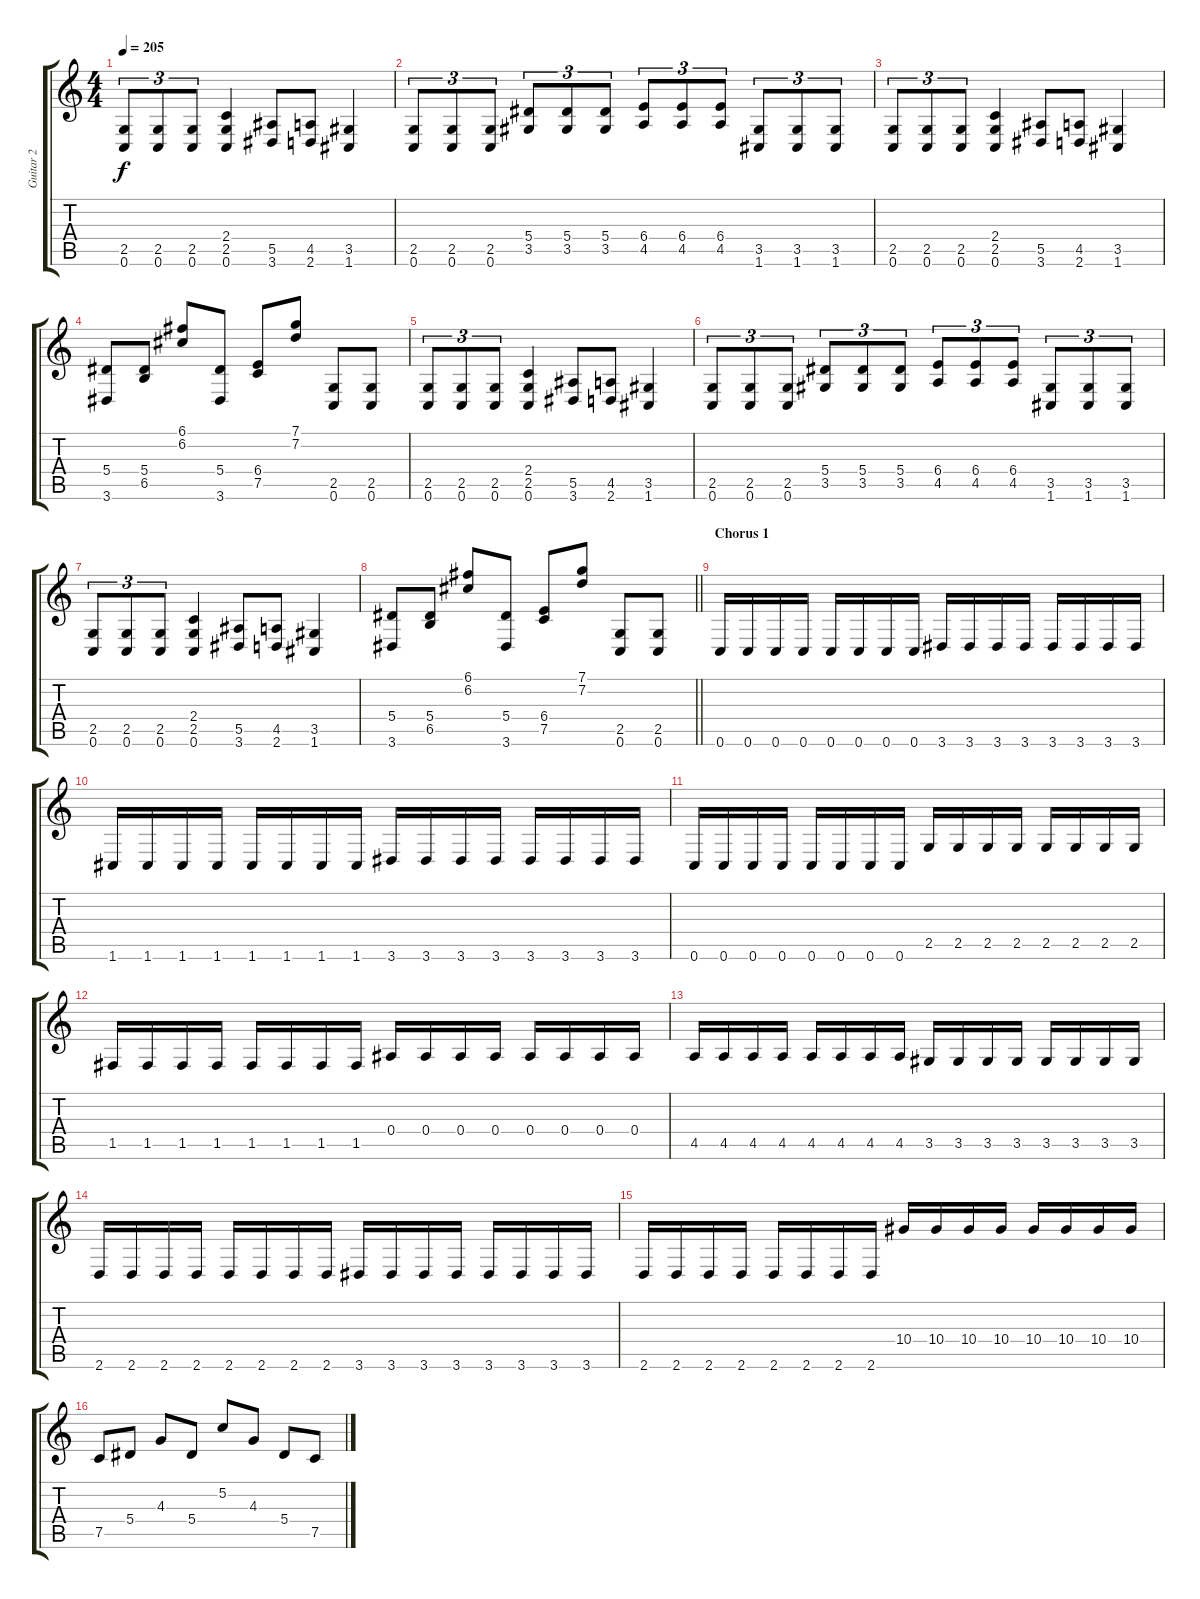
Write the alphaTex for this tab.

\track ("Guitar 2" "Guitar 2") {instrument distortionguitar}
\staff {score tabs}
\tuning (C4 G3 Eb3 Bb2 F2 C2) {hide}
\ts (4 4)
\tempo 205
\clef g2
\ks c
(2.5 0.6).8{tu (3 2) dy f} (2.5 0.6).8{tu (3 2)} (2.5 0.6).8{tu (3 2)} (2.4 2.5 0.6).4 (5.5 3.6).8 (4.5 2.6).8 (3.5 1.6).4 |
(2.5 0.6).8{tu (3 2)} (2.5 0.6).8{tu (3 2)} (2.5 0.6).8{tu (3 2)} (5.4 3.5).8{tu (3 2)} (5.4 3.5).8{tu (3 2)} (5.4 3.5).8{tu (3 2)} (6.4 4.5).8{tu (3 2)} (6.4 4.5).8{tu (3 2)} (6.4 4.5).8{tu (3 2)} (3.5 1.6).8{tu (3 2)} (3.5 1.6).8{tu (3 2)} (3.5 1.6).8{tu (3 2)} |
(2.5 0.6).8{tu (3 2)} (2.5 0.6).8{tu (3 2)} (2.5 0.6).8{tu (3 2)} (2.4 2.5 0.6).4 (5.5 3.6).8 (4.5 2.6).8 (3.5 1.6).4 |
(5.4 3.6).8 (5.4 6.5).8 (6.1 6.2).8 (5.4 3.6).8 (6.4 7.5).8 (7.1 7.2).8 (2.5 0.6).8 (2.5 0.6).8 |
(2.5 0.6).8{tu (3 2)} (2.5 0.6).8{tu (3 2)} (2.5 0.6).8{tu (3 2)} (2.4 2.5 0.6).4 (5.5 3.6).8 (4.5 2.6).8 (3.5 1.6).4 |
(2.5 0.6).8{tu (3 2)} (2.5 0.6).8{tu (3 2)} (2.5 0.6).8{tu (3 2)} (5.4 3.5).8{tu (3 2)} (5.4 3.5).8{tu (3 2)} (5.4 3.5).8{tu (3 2)} (6.4 4.5).8{tu (3 2)} (6.4 4.5).8{tu (3 2)} (6.4 4.5).8{tu (3 2)} (3.5 1.6).8{tu (3 2)} (3.5 1.6).8{tu (3 2)} (3.5 1.6).8{tu (3 2)} |
(2.5 0.6).8{tu (3 2)} (2.5 0.6).8{tu (3 2)} (2.5 0.6).8{tu (3 2)} (2.4 2.5 0.6).4 (5.5 3.6).8 (4.5 2.6).8 (3.5 1.6).4 |
\barLineRight lightlight
(5.4 3.6).8 (5.4 6.5).8 (6.1 6.2).8 (5.4 3.6).8 (6.4 7.5).8 (7.1 7.2).8 (2.5 0.6).8 (2.5 0.6).8 |
\section ("" "Chorus 1")
0.6.16 0.6.16 0.6.16 0.6.16 0.6.16 0.6.16 0.6.16 0.6.16 3.6.16 3.6.16 3.6.16 3.6.16 3.6.16 3.6.16 3.6.16 3.6.16 |
1.6.16 1.6.16 1.6.16 1.6.16 1.6.16 1.6.16 1.6.16 1.6.16 3.6.16 3.6.16 3.6.16 3.6.16 3.6.16 3.6.16 3.6.16 3.6.16 |
0.6.16 0.6.16 0.6.16 0.6.16 0.6.16 0.6.16 0.6.16 0.6.16 2.5.16 2.5.16 2.5.16 2.5.16 2.5.16 2.5.16 2.5.16 2.5.16 |
1.5.16 1.5.16 1.5.16 1.5.16 1.5.16 1.5.16 1.5.16 1.5.16 0.4.16 0.4.16 0.4.16 0.4.16 0.4.16 0.4.16 0.4.16 0.4.16 |
4.5.16 4.5.16 4.5.16 4.5.16 4.5.16 4.5.16 4.5.16 4.5.16 3.5.16 3.5.16 3.5.16 3.5.16 3.5.16 3.5.16 3.5.16 3.5.16 |
2.6.16 2.6.16 2.6.16 2.6.16 2.6.16 2.6.16 2.6.16 2.6.16 3.6.16 3.6.16 3.6.16 3.6.16 3.6.16 3.6.16 3.6.16 3.6.16 |
2.6.16 2.6.16 2.6.16 2.6.16 2.6.16 2.6.16 2.6.16 2.6.16 10.4.16 10.4.16 10.4.16 10.4.16 10.4.16 10.4.16 10.4.16 10.4.16 |
7.5.8 5.4.8 4.3.8 5.4.8 5.2.8 4.3.8 5.4.8 7.5.8
